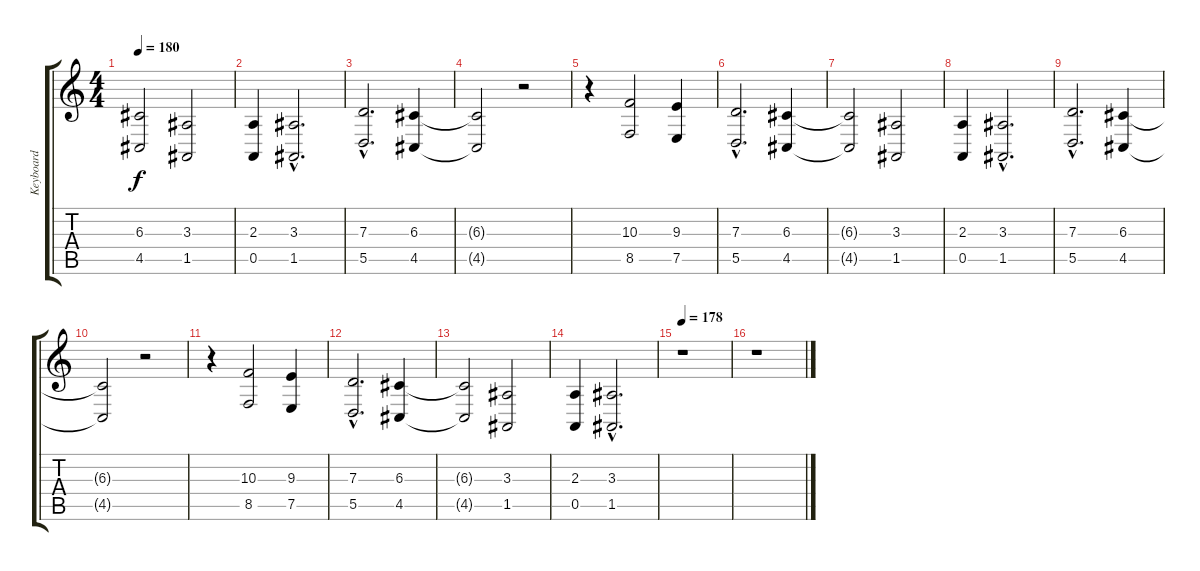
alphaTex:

\track ("Keyboard" "Keyboard") {instrument pad4choir}
\staff {score tabs}
\tuning (E4 B3 G3 D3 A2 D2) {hide}
\ts (4 4)
\tempo 180
\clef g2
\ks c
(6.3{t} 4.5{t}).2{dy f} (3.3 1.5).2 |
(2.3 0.5).4 (3.3{hac} 1.5{hac}).2{d} |
(7.3{hac} 5.5{hac}).2{d} (6.3 4.5).4 |
(6.3{t} 4.5{t}).2 r.2 |
r.4 (10.3 8.5).2 (9.3 7.5).4 |
(7.3{hac} 5.5{hac}).2{d} (6.3 4.5).4 |
(6.3{t} 4.5{t}).2 (3.3 1.5).2 |
(2.3 0.5).4 (3.3{hac} 1.5{hac}).2{d} |
(7.3{hac} 5.5{hac}).2{d} (6.3 4.5).4 |
(6.3{t} 4.5{t}).2 r.2 |
r.4 (10.3 8.5).2 (9.3 7.5).4 |
(7.3{hac} 5.5{hac}).2{d} (6.3 4.5).4 |
(6.3{t} 4.5{t}).2 (3.3 1.5).2 |
(2.3 0.5).4 (3.3{hac} 1.5{hac}).2{d} |
\tempo 178
r.1 |
r.1
